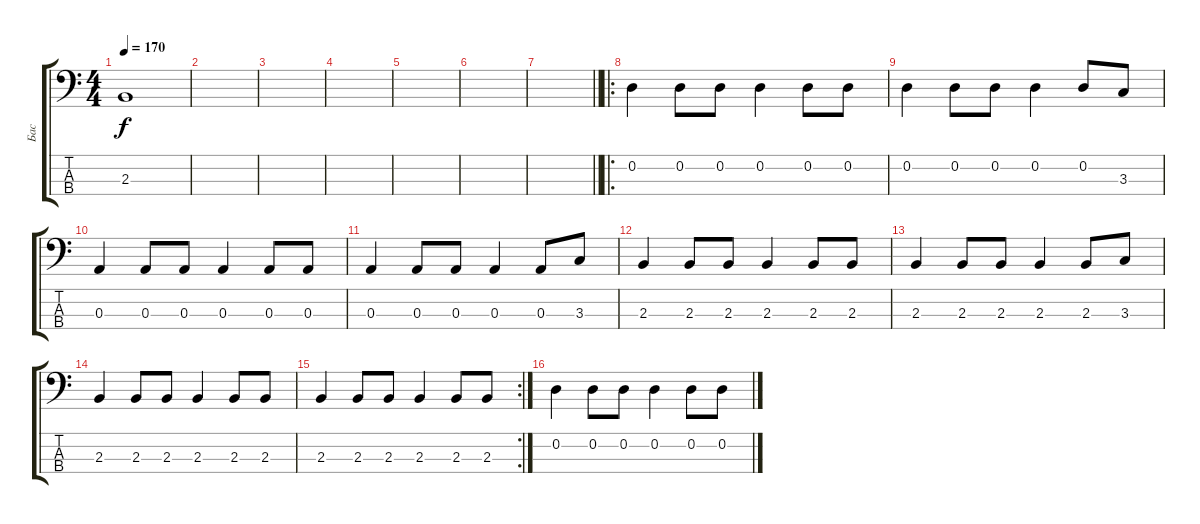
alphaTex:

\track ("Бас" "Бас") {instrument electricbasspick}
\staff {score tabs}
\tuning (G2 D2 A1 E1) {hide}
\ts (4 4)
\tempo 170
\clef f4
\ks c
2.3{t}.1{dy f} |
|
|
|
|
|
\barLineRight lightlight
|
\ro
0.2.4 0.2.8 0.2.8 0.2.4 0.2.8 0.2.8 |
0.2.4 0.2.8 0.2.8 0.2.4 0.2.8 3.3.8 |
0.3.4 0.3.8 0.3.8 0.3.4 0.3.8 0.3.8 |
0.3.4 0.3.8 0.3.8 0.3.4 0.3.8 3.3.8 |
2.3.4 2.3.8 2.3.8 2.3.4 2.3.8 2.3.8 |
2.3.4 2.3.8 2.3.8 2.3.4 2.3.8 3.3.8 |
2.3.4 2.3.8 2.3.8 2.3.4 2.3.8 2.3.8 |
\rc 2
2.3.4 2.3.8 2.3.8 2.3.4 2.3.8 2.3.8 |
0.2.4 0.2.8 0.2.8 0.2.4 0.2.8 0.2.8
